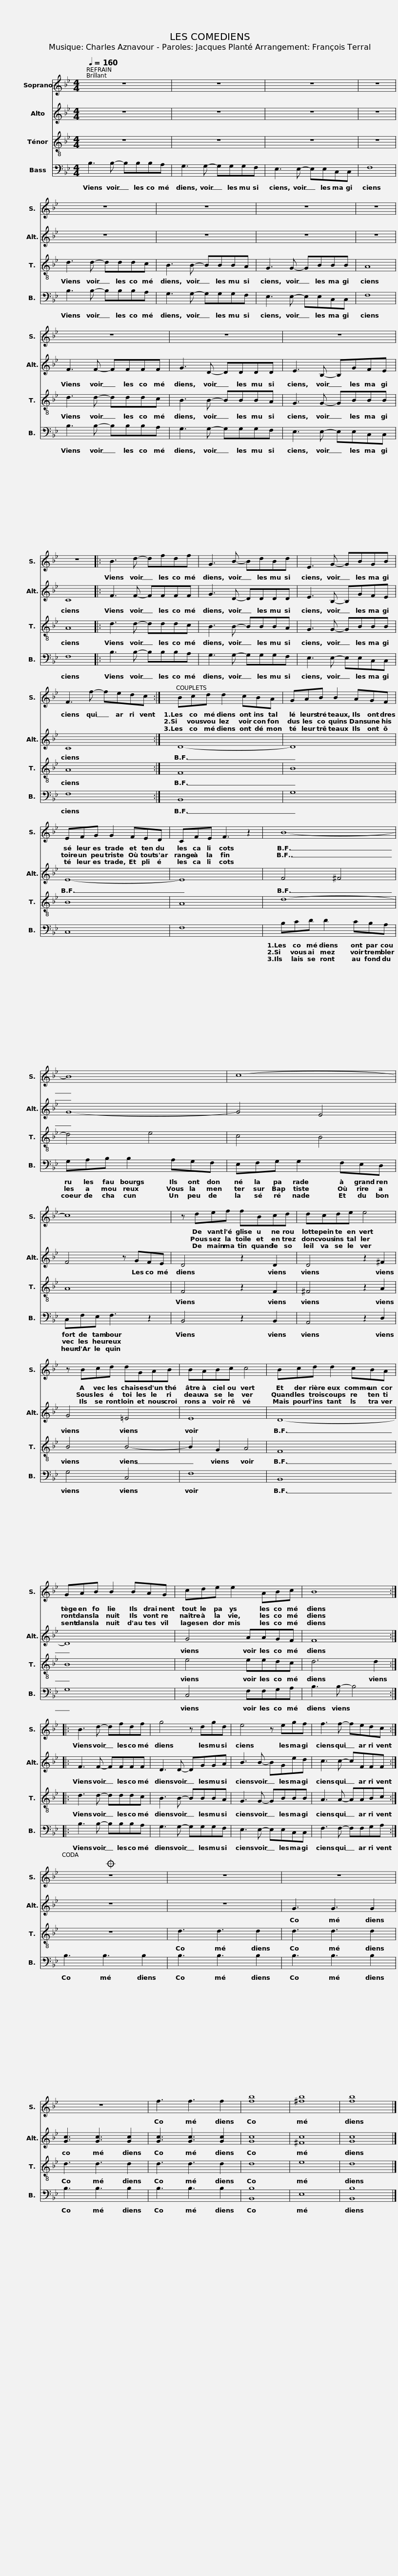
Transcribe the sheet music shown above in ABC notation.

X:1
%%score 1 2 3 4
L:1/8
Q:1/4=160
M:4/4
I:linebreak $
K:Bb
V:1 treble
V:2 treble
V:3 treble-8
V:4 bass
V:1
 z8 | z8 | z8 | z8 | z8 |$ %5
 z8 | z8 | z8 | z8 | z8 |$ %10
 z8 | z8 |: B3 d- dfdf | G3 B- BdBd | E3 G- GBGB |$ %15
 F3 f- fedc :| Bcd d2 cBA | GAB B2 AGF |$ EFG G2 FED | CFE F3 z2 | %20
 B8- |$ B8 | c8- | c8 |$ z def fBcd | %25
 dcde e4 | z Bcd dGAB |$ BABc c4 | Bcd d2 cBA | GAB B2 BAG |$ %30
 cde e2 ABc | B8 :: B3 d- dfdf | g4 z dgd |$ e4 z egf | %35
 f3 f- fedc :|O z8 | z8 | z8 |$ z8 | %40
 f3 f3 f2 | [fb]8 | [^fb]8 | [fb]8 |] %44
V:2
 z8 | z8 | z8 | z8 | z8 |$ %5
 z8 | z8 | z8 | F3 F- FFFF | G3 D- DDDD |$ %10
 E3 B,- B,GFE | C8 |: F3 F- FFFF | G3 D- DDDD | E3 B,- B,GFE |$ %15
 C8 :| D8- | D8 |$ E8- | E8 | %20
 F4 ^F4 |$ G8- | G4 E4 | F4 z GFE |$ D4 z2 D2 | %25
 D4 z2 ^F2 | G4 =E4 |$ E8 | D8- | D8 |$ %30
 G4 AAGF | F8 :: F3 F- FFFF | D3 D- DGGA |$ B3 B- BGed | %35
 c3 c- cFFF :| z8 | z8 | G3 G3 G2 |$ [Gc]3 [Gc]3 [Gc]2 | %40
 [Gc]3 [Gc]3 [Gc]2 | [Gc]8 | [^Fc]8 | [Gc]8 |] %44
V:3
 z8 | z8 | z8 | z8 | d3 d- dddc |$ %5
 B3 B- BBBA | G3 G- GBBB | A8 | d3 d- dddc | B3 B- BBBA |$ %10
 G3 G- GBBB | A8 |: d3 d- dddc | B3 B- BBBA | G3 G- GBBB |$ %15
 A8 :| F8 | B8 |$ B8 | A8 | %20
 d8- |$ d4 e4 | c4 B4 | A8 |$ F4 z2 F2 | %25
 ^F4 z2 A2 | B4 B4- |$ B2 G2 A4 | F8 | B8 |$ %30
 e4 eedc | d6 d2 :: d3 d- dddc | B3 B- BBBA |$ G3 G- GBBB | %35
 A3 A- AABc :| z8 | d3 d3 d2 | d3 d3 d2 |$ d3 d3 d2 | %40
 d3 d3 d2 | d8 | e8 | d8 |] %44
V:4
 B,3 B,- B,B,B,A, | G,3 G,- G,G,G,F, | E,3 E,- E,E,C,C, | F,8 | B,3 B,- B,B,B,A, |$ %5
 G,3 G,- G,G,G,F, | E,3 E,- E,E,C,C, | F,8 | B,3 B,- B,B,B,A, | G,3 G,- G,G,G,F, |$ %10
 E,3 E,- E,E,C,C, | F,8 |: B,3 B,- B,B,B,A, | G,3 G,- G,G,G,F, | E,3 E,- E,E,C,C, |$ %15
 F,8 :| B,,8 | G,8 |$ C,8 | F,8 | %20
 B,CD D2 CB,A, |$ G,A,B, B,2 A,G,F, | E,F,G, G,2 F,E,D, | C,F,E, F,3 z2 |$ B,,4 z2 B,,2 | %25
 A,,4 z2 D,2 | G,4 C,4 |$ F,8 | B,,8 | G,8 |$ %30
 C,4 F,F,G,A, | B,3 B,- B,4 :: B,3 B,- B,B,B,A, | G,3 G,- G,G,G,F, |$ E,3 E,- E,E,C,C, | %35
 F,3 F,- F,F,G,A, :| B,3 B,3 B,2 | B,3 B,3 B,2 | B,3 B,3 B,2 |$ B,3 B,3 B,2 | %40
 B,3 B,3 B,2 | [B,,B,]8 | E,8 | [B,,B,]8 |] %44
